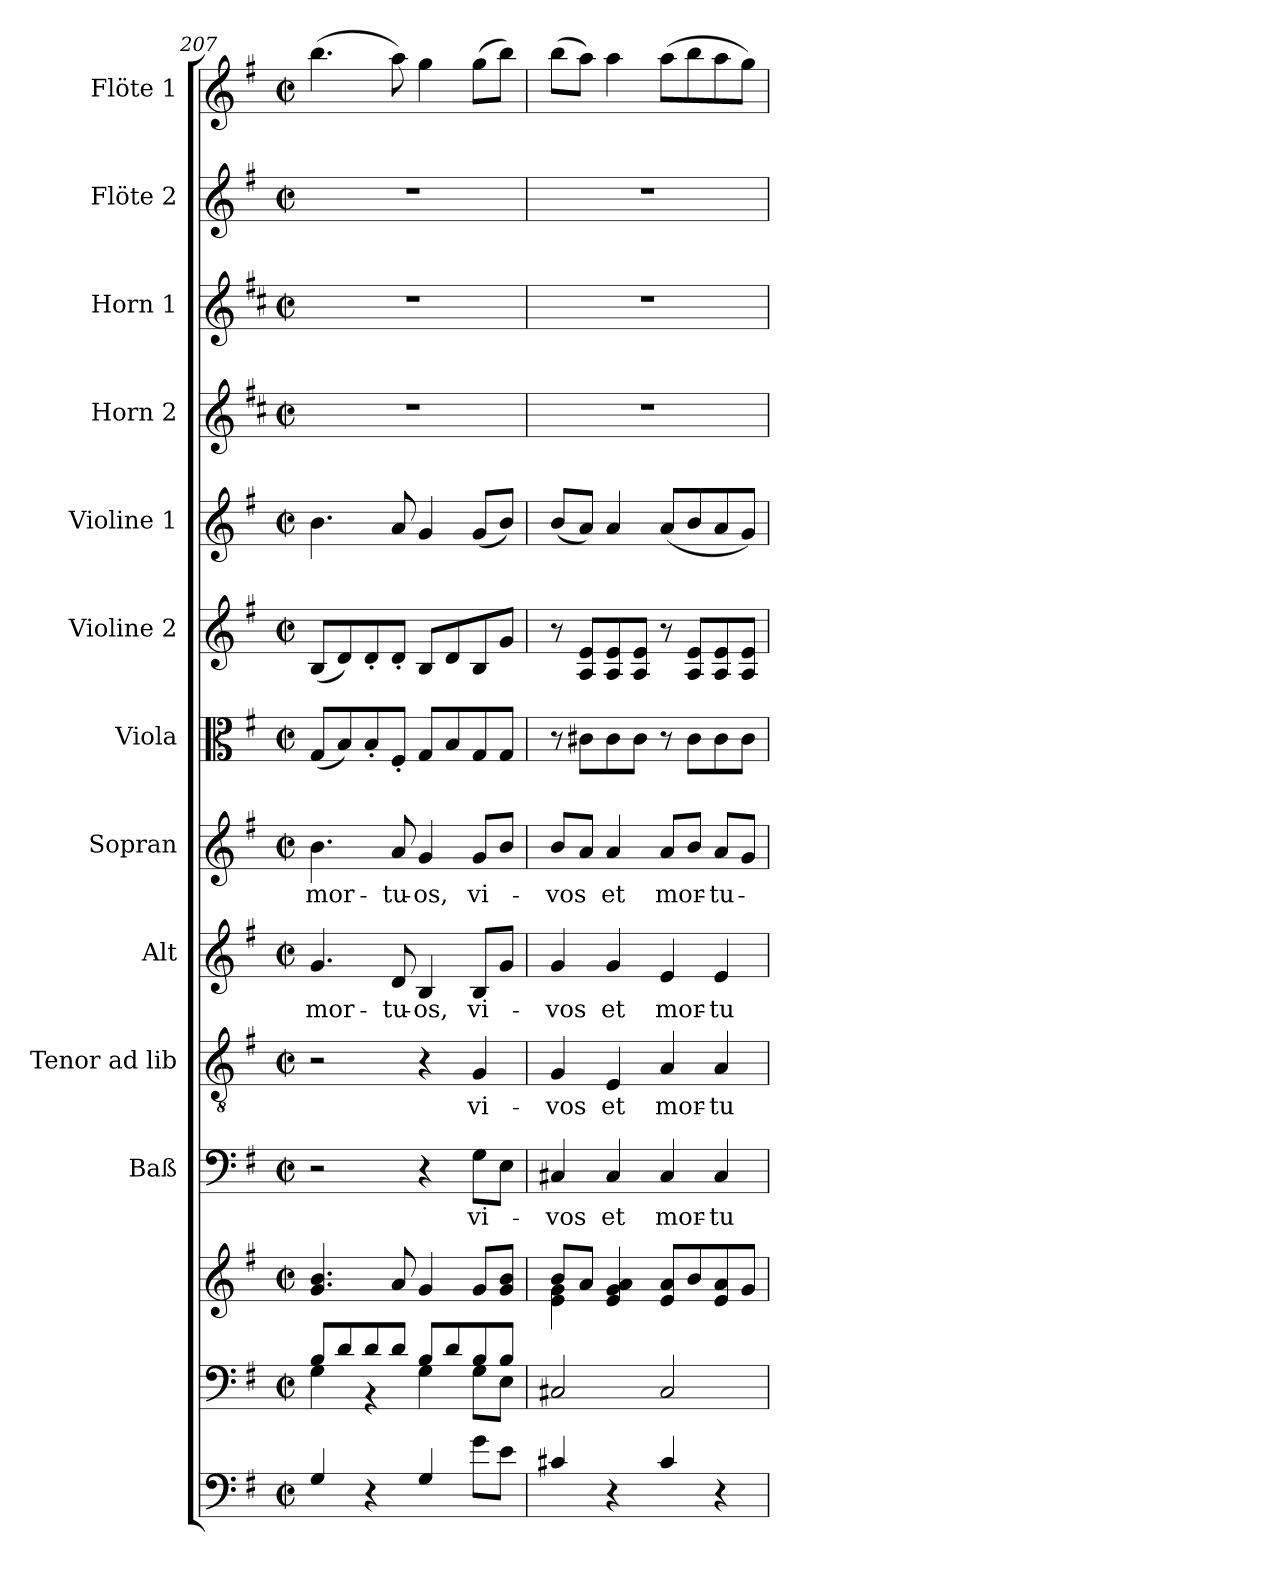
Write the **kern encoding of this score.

**kern	**kern	**kern	**kern	**text	**kern	**text	**kern	**text	**kern	**text	**kern	**kern	**kern	**kern	**kern	**kern	**kern
*part13	*part12	*part12	*part11	*part11	*part10	*part10	*part9	*part9	*part8	*part8	*part7	*part6	*part5	*part4	*part3	*part2	*part1
*staff14	*staff13	*staff12	*staff11	*staff11	*staff10	*staff10	*staff9	*staff9	*staff8	*staff8	*staff7	*staff6	*staff5	*staff4	*staff3	*staff2	*staff1
*	*	*	*I"Baß	*	*I"Tenor ad lib	*	*I"Alt	*	*I"Sopran	*	*I"Viola	*I"Violine 2	*I"Violine 1	*I"Horn 2	*I"Horn 1	*I"Flöte 2	*I"Flöte 1
*	*	*	*I'Baß	*	*I'Ten	*	*I'Alt	*	*I'Sop	*	*I'Vla.	*I'Vln. 2	*I'Vln. 1	*I'Hrn. 2	*I'Hrn. 1	*I'Fl. 2	*I'Fl. 1
*clefF4	*clefF4	*clefG2	*clefF4	*	*clefGv2	*	*clefG2	*	*clefG2	*	*clefC3	*clefG2	*clefG2	*clefG2	*clefG2	*clefG2	*clefG2
*ITrd7c12	*	*	*	*	*	*	*	*	*	*	*	*	*	*ITrd4c7	*ITrd4c7	*	*
*k[f#]	*k[f#]	*k[f#]	*k[f#]	*	*k[f#]	*	*k[f#]	*	*k[f#]	*	*k[f#]	*k[f#]	*k[f#]	*k[f#]	*k[f#]	*k[f#]	*k[f#]
*G:	*G:	*G:	*G:	*	*G:	*	*G:	*	*G:	*	*G:	*G:	*G:	*G:	*G:	*G:	*G:
*M2/2	*M2/2	*M2/2	*M2/2	*	*M2/2	*	*M2/2	*	*M2/2	*	*M2/2	*M2/2	*M2/2	*M2/2	*M2/2	*M2/2	*M2/2
*met(c|)	*met(c|)	*met(c|)	*met(c|)	*	*met(c|)	*	*met(c|)	*	*met(c|)	*	*met(c|)	*met(c|)	*met(c|)	*met(c|)	*met(c|)	*met(c|)	*met(c|)
=207	=207	=207	=207	=207	=207	=207	=207	=207	=207	=207	=207	=207	=207	=207	=207	=207	=207
*	*^	*	*	*	*	*	*	*	*	*	*	*	*	*	*	*	*
!	!	!	!	!	!	!	!	!	!LO:LY:b	!	!LO:LY:b	!	!	!	!	!	!	!
4GG/	8B/L	4G\	4.g/ 4.b/	2r	.	2r	.	4.g/	mor-	4.b\	mor-	(<8G/L	(<8B/L	4.b\	1r	1r	1r	(>4.bb\
.	8d/	.	.	.	.	.	.	.	.	.	.	8B/)	8d/)	.	.	.	.	.
4r	8d/	4r	.	.	.	.	.	.	.	.	.	8B'</	8d'</	.	.	.	.	.
!	!	!	!	!	!	!	!	!	!LO:LY:b	!	!LO:LY:b	!	!	!	!	!	!	!
.	8d/J	.	8a/	.	.	.	.	8d/	-tu-	8a/	-tu-	8F#'</J	8d'</J	8a/	.	.	.	8aa\)
!	!	!	!	!	!	!	!	!	!LO:LY:b	!	!LO:LY:b	!	!	!	!	!	!	!
4GG/	8B/L	4G\	4g/	4r	.	4r	.	4B/	-os,	4g/	-os,	8G/L	8B/L	4g/	.	.	.	4gg\
.	8d/	.	.	.	.	.	.	.	.	.	.	8B/	8d/	.	.	.	.	.
!	!	!	!	!	!LO:LY:b	!	!LO:LY:b	!	!LO:LY:b	!	!LO:LY:b	!	!	!	!	!	!	!
8G\L	8B/	8G\L	8g/L	8G\L	vi-	4G/	vi-	8B/L	vi-	8g/L	vi-	8G/	8B/	(<8g/L	.	.	.	(>8gg\L
8E\J	8B/J	8E\J	8g/ 8b/J	8E\J	.	.	.	8g/J	.	8b/J	.	8G/J	8g/J	8b/J)	.	.	.	8bb\J)
!!LO:PB:g=z
=208	=208	=208	=208	=208	=208	=208	=208	=208	=208	=208	=208	=208	=208	=208	=208	=208	=208	=208
*	*	*	*^	*	*	*	*	*	*	*	*	*	*	*	*	*	*	*
!	!	!	!	!	!	!LO:LY:b	!	!LO:LY:b	!	!LO:LY:b	!	!LO:LY:b	!	!	!	!	!	!	!
*	*v	*v	*	*	*	*	*	*	*	*	*	*	*	*	*	*	*	*	*
4C#X/	2C#X/	8b/L	4e\ 4g\	4C#X/	-vos	4G/	-vos	4g/	-vos	8b/L	-vos	8r	8r	(<8b/L	1r	1r	1r	(>8bb\L
.	.	8a/J	.	.	.	.	.	.	.	8a/J	.	8c#X\L	8A/ 8e/L	8a/J)	.	.	.	8aa\J)
!	!	!	!	!	!LO:LY:b	!	!LO:LY:b	!	!LO:LY:b	!	!LO:LY:b	!	!	!	!	!	!	!
4r	.	4e/ 4g/ 4a/	2.ryy	4C#/	et	4E/	et	4g/	et	4a/	et	8c#\	8A/ 8e/	4a/	.	.	.	4aa\
.	.	.	.	.	.	.	.	.	.	.	.	8c#\J	8A/ 8e/J	.	.	.	.	.
!	!	!	!	!	!LO:LY:b	!	!LO:LY:b	!	!LO:LY:b	!	!LO:LY:b	!	!	!	!	!	!	!
4C#/	2C#/	8e/ 8a/L	.	4C#/	mor-	4A/	mor-	4e/	mor-	8a/L	mor-	8r	8r	(<8a/L	.	.	.	(>8aa\L
.	.	8b/	.	.	.	.	.	.	.	8b/J	.	8c#\L	8A/ 8e/L	8b/	.	.	.	8bb\
!	!	!	!	!	!LO:LY:b	!	!LO:LY:b	!	!LO:LY:b	!	!LO:LY:b	!	!	!	!	!	!	!
4r	.	8e/ 8a/	.	4C#/	-tu-	4A/	-tu-	4e/	-tu-	8a/L	-tu-	8c#\	8A/ 8e/	8a/	.	.	.	8aa\
.	.	8g/J	.	.	.	.	.	.	.	8g/J	.	8c#\J	8A/ 8e/J	8g/J)	.	.	.	8gg\J)
*	*	*v	*v	*	*	*	*	*	*	*	*	*	*	*	*	*	*	*
=	=	=	=	=	=	=	=	=	=	=	=	=	=	=	=	=	=
*-	*-	*-	*-	*-	*-	*-	*-	*-	*-	*-	*-	*-	*-	*-	*-	*-	*-
